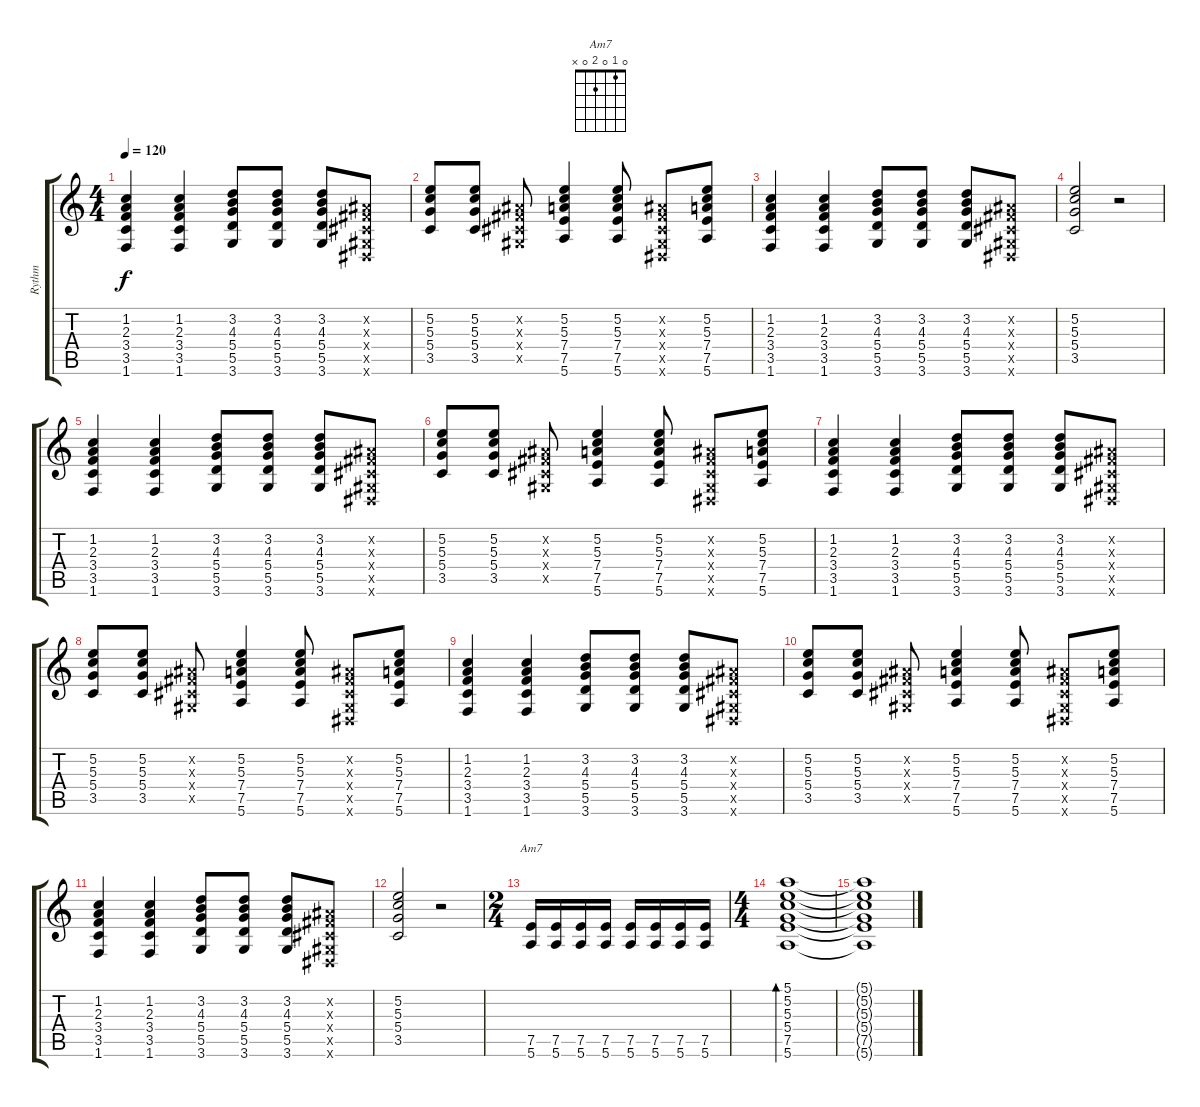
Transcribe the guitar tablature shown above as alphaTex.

\track ("Rythm" "Rythm") {instrument acousticguitarsteel}
\staff {score tabs}
\tuning (E4 B3 G3 D3 A2 E2) {hide}
\chord ("Am7" 0 1 0 2 0 x)
\ts (4 4)
\tempo 120
\clef g2
\ks c
(1.2 2.3 3.4 3.5 1.6).4{dy f} (1.2 2.3 3.4 3.5 1.6).4 (3.2 4.3 5.4 5.5 3.6).8 (3.2 4.3 5.4 5.5 3.6).8 (3.2 4.3 5.4 5.5 3.6).8 (-1.2{x} -1.3{x} -1.4{x} -1.5{x} -1.6{x}).8 |
(5.2 5.3 5.4 3.5).8 (5.2 5.3 5.4 3.5).8 (-1.2{x} -1.3{x} -1.4{x} -1.5{x}).8 (5.2 5.3 7.4 7.5 5.6).4 (5.2 5.3 7.4 7.5 5.6).8 (-1.2{x} -1.3{x} -1.4{x} -1.5{x} -1.6{x}).8 (5.2 5.3 7.4 7.5 5.6).8 |
(1.2 2.3 3.4 3.5 1.6).4 (1.2 2.3 3.4 3.5 1.6).4 (3.2 4.3 5.4 5.5 3.6).8 (3.2 4.3 5.4 5.5 3.6).8 (3.2 4.3 5.4 5.5 3.6).8 (-1.2{x} -1.3{x} -1.4{x} -1.5{x} -1.6{x}).8 |
(5.2 5.3 5.4 3.5).2 r.2 |
(1.2 2.3 3.4 3.5 1.6).4 (1.2 2.3 3.4 3.5 1.6).4 (3.2 4.3 5.4 5.5 3.6).8 (3.2 4.3 5.4 5.5 3.6).8 (3.2 4.3 5.4 5.5 3.6).8 (-1.2{x} -1.3{x} -1.4{x} -1.5{x} -1.6{x}).8 |
(5.2 5.3 5.4 3.5).8 (5.2 5.3 5.4 3.5).8 (-1.2{x} -1.3{x} -1.4{x} -1.5{x}).8 (5.2 5.3 7.4 7.5 5.6).4 (5.2 5.3 7.4 7.5 5.6).8 (-1.2{x} -1.3{x} -1.4{x} -1.5{x} -1.6{x}).8 (5.2 5.3 7.4 7.5 5.6).8 |
(1.2 2.3 3.4 3.5 1.6).4 (1.2 2.3 3.4 3.5 1.6).4 (3.2 4.3 5.4 5.5 3.6).8 (3.2 4.3 5.4 5.5 3.6).8 (3.2 4.3 5.4 5.5 3.6).8 (-1.2{x} -1.3{x} -1.4{x} -1.5{x} -1.6{x}).8 |
(5.2 5.3 5.4 3.5).8 (5.2 5.3 5.4 3.5).8 (-1.2{x} -1.3{x} -1.4{x} -1.5{x}).8 (5.2 5.3 7.4 7.5 5.6).4 (5.2 5.3 7.4 7.5 5.6).8 (-1.2{x} -1.3{x} -1.4{x} -1.5{x} -1.6{x}).8 (5.2 5.3 7.4 7.5 5.6).8 |
(1.2 2.3 3.4 3.5 1.6).4 (1.2 2.3 3.4 3.5 1.6).4 (3.2 4.3 5.4 5.5 3.6).8 (3.2 4.3 5.4 5.5 3.6).8 (3.2 4.3 5.4 5.5 3.6).8 (-1.2{x} -1.3{x} -1.4{x} -1.5{x} -1.6{x}).8 |
(5.2 5.3 5.4 3.5).8 (5.2 5.3 5.4 3.5).8 (-1.2{x} -1.3{x} -1.4{x} -1.5{x}).8 (5.2 5.3 7.4 7.5 5.6).4 (5.2 5.3 7.4 7.5 5.6).8 (-1.2{x} -1.3{x} -1.4{x} -1.5{x} -1.6{x}).8 (5.2 5.3 7.4 7.5 5.6).8 |
(1.2 2.3 3.4 3.5 1.6).4 (1.2 2.3 3.4 3.5 1.6).4 (3.2 4.3 5.4 5.5 3.6).8 (3.2 4.3 5.4 5.5 3.6).8 (3.2 4.3 5.4 5.5 3.6).8 (-1.2{x} -1.3{x} -1.4{x} -1.5{x} -1.6{x}).8 |
(5.2 5.3 5.4 3.5).2 r.2 |
\ts (2 4)
(7.5 5.6).16{ch "Am7"} (7.5 5.6).16 (7.5 5.6).16 (7.5 5.6).16 (7.5 5.6).16 (7.5 5.6).16 (7.5 5.6).16 (7.5 5.6).16 |
\ts (4 4)
(5.1 5.2 5.3 5.4 7.5 5.6).1{bd 30} |
(5.1{t} 5.2{t} 5.3{t} 5.4{t} 7.5{t} 5.6{t}).1
